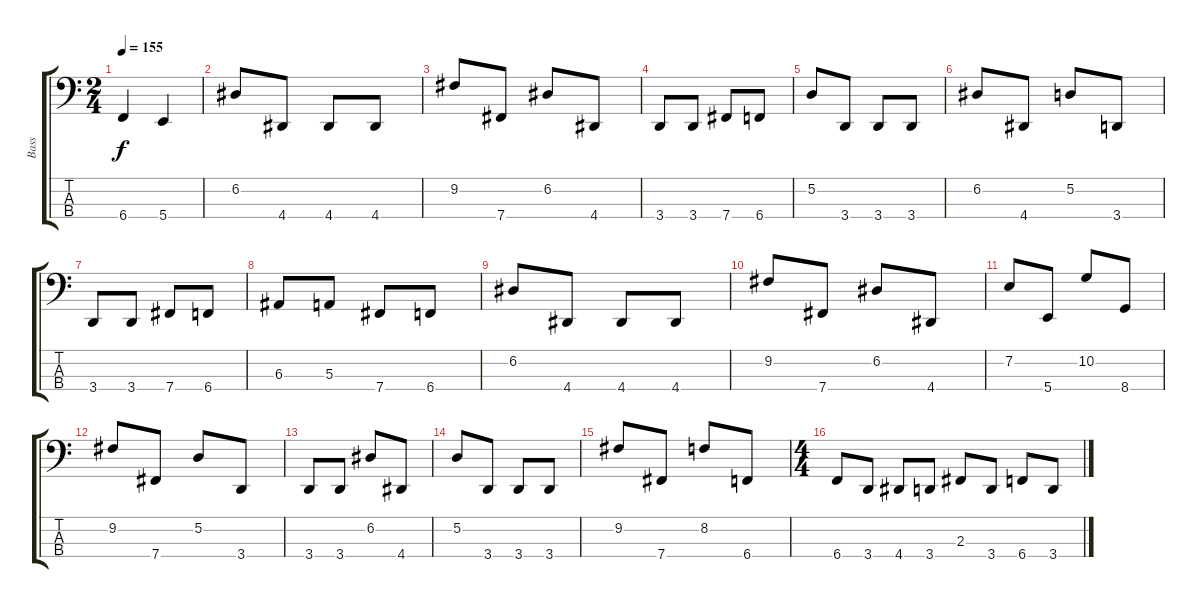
\track ("Bass" "Bass") {instrument electricbasspick}
\staff {score tabs}
\tuning (D2 A1 E1 B0) {hide}
\ts (2 4)
\tempo 155
\clef f4
\ks c
6.4.4{dy f} 5.4.4 |
6.2.8 4.4.8 4.4.8 4.4.8 |
9.2.8 7.4.8 6.2.8 4.4.8 |
3.4.8 3.4.8 7.4.8 6.4.8 |
5.2.8 3.4.8 3.4.8 3.4.8 |
6.2.8 4.4.8 5.2.8 3.4.8 |
3.4.8 3.4.8 7.4.8 6.4.8 |
6.3.8 5.3.8 7.4.8 6.4.8 |
6.2.8 4.4.8 4.4.8 4.4.8 |
9.2.8 7.4.8 6.2.8 4.4.8 |
7.2.8 5.4.8 10.2.8 8.4.8 |
9.2.8 7.4.8 5.2.8 3.4.8 |
3.4.8 3.4.8 6.2.8 4.4.8 |
5.2.8 3.4.8 3.4.8 3.4.8 |
9.2.8 7.4.8 8.2.8 6.4.8 |
\ts (4 4)
6.4.8 3.4.8 4.4.8 3.4.8 2.3.8 3.4.8 6.4.8 3.4.8
